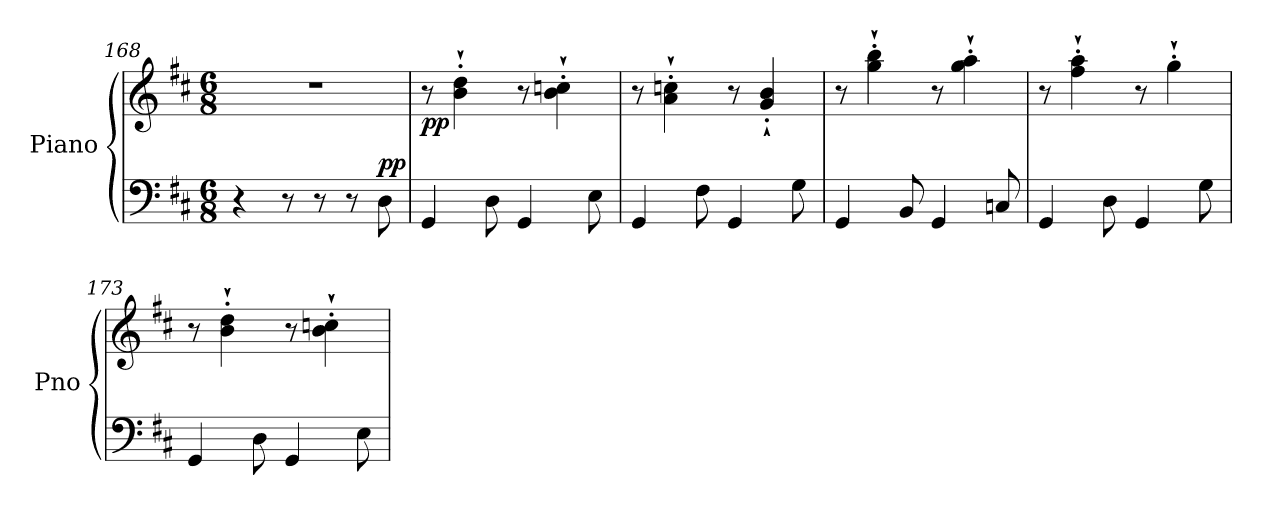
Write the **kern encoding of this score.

**kern	**kern	**dynam
*part1	*part1	*part1
*staff2	*staff1	*staff1/2
*I"Piano	*	*
*I'Pno	*	*
*clefF4	*clefG2	*
*k[f#c#]	*k[f#c#]	*
*M6/8	*M6/8	*
=168	=168	=168
4r	2.r	.
8r	.	.
8r	.	.
8r	.	.
!	!	!LO:DY:a=2
8D\	.	pp
=169	=169	=169
!	!	!LO:DY:b
4GG/	8r	pp
.	4b\`' 4dd\`'	.
8D\	.	.
4GG/	8r	.
.	4b\`' 4ccn\`'	.
8E\	.	.
=170	=170	=170
4GG/	8r	.
.	4a\`' 4ccn\`'	.
8F#\	.	.
4GG/	8r	.
.	4g/`' 4b/`'	.
8G\	.	.
=171	=171	=171
4GG/	8r	.
.	4gg\`' 4bb\`'	.
8BB/	.	.
4GG/	8r	.
.	4gg\`' 4aa\`'	.
8Cn/	.	.
!!LO:PB:g=z
=172	=172	=172
4GG/	8r	.
.	4ff#\`' 4aa\`'	.
8D\	.	.
4GG/	8r	.
.	4gg`'\	.
8G\	.	.
=173	=173	=173
4GG/	8r	.
.	4b\`' 4dd\`'	.
8D\	.	.
4GG/	8r	.
.	4b\`' 4ccn\`'	.
8E\	.	.
=	=	=
*-	*-	*-
